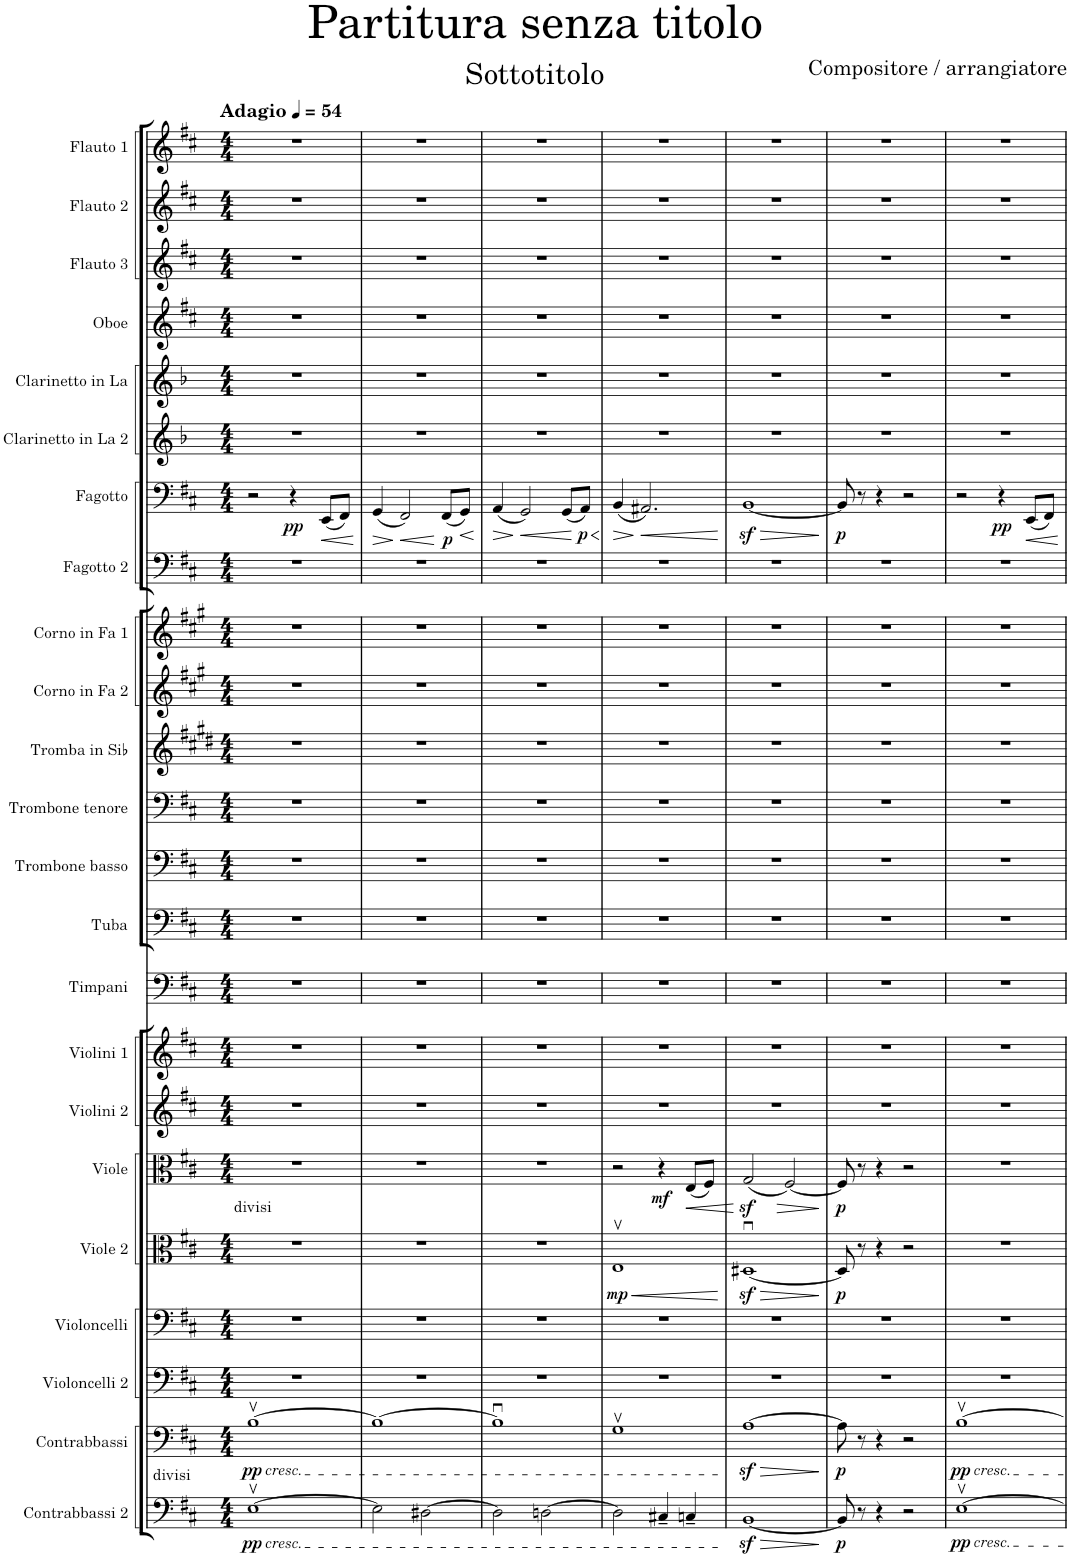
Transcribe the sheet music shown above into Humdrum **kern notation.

**kern	**dynam	**kern	**dynam	**kern	**kern	**kern	**dynam	**kern	**dynam	**kern	**kern	**kern	**kern	**kern	**kern	**kern	**kern	**kern	**kern	**kern	**dynam	**kern	**kern	**kern	**kern	**kern	**kern
*part23	*part23	*part22	*part22	*part21	*part20	*part19	*part19	*part18	*part18	*part17	*part16	*part15	*part14	*part13	*part12	*part11	*part10	*part9	*part8	*part7	*part7	*part6	*part5	*part4	*part3	*part2	*part1
*staff23	*staff23	*staff22	*staff22	*staff21	*staff20	*staff19	*staff19	*staff18	*staff18	*staff17	*staff16	*staff15	*staff14	*staff13	*staff12	*staff11	*staff10	*staff9	*staff8	*staff7	*staff7	*staff6	*staff5	*staff4	*staff3	*staff2	*staff1
*I"Contrabbassi 2	*	*I"Contrabbassi	*	*I"Violoncelli 2	*I"Violoncelli	*I"Viole 2	*	*I"Viole	*	*I"Violini 2	*I"Violini 1	*I"Timpani	*I"Tuba	*I"Trombone basso	*I"Trombone tenore	*I"Tromba in Sib	*I"Corno in Fa 2	*I"Corno in Fa 1	*I"Fagotto 2	*I"Fagotto	*	*I"Clarinetto in La 2	*I"Clarinetto in La	*I"Oboe	*I"Flauto 3	*I"Flauto 2	*I"Flauto 1
*I'Cb. 2	*	*I'Cb.	*	*	*	*	*	*	*	*I'Vl. 2	*I'Vl. 1	*I'Timp.	*I'Tba.	*I'Trb. b.	*I'Trb. t.	*I'Tr. in Sib	*I'Cor. in Fa 2	*I'Cor. in Fa 1	*I'Fag. 2	*I'Fag.	*	*I'Cl. in La 2	*I'Cl. in La	*I'Ob.	*I'Fl. 3	*I'Fl. 2	*I'Fl. 1
*clefF4	*	*clefF4	*	*clefF4	*clefF4	*clefC3	*	*clefC3	*	*clefG2	*clefG2	*clefF4	*clefF4	*clefF4	*clefF4	*clefG2	*clefG2	*clefG2	*clefF4	*clefF4	*	*clefG2	*clefG2	*clefG2	*clefG2	*clefG2	*clefG2
*Trd7c12	*	*Trd7c12	*	*	*	*	*	*	*	*	*	*	*	*	*	*Trd1c2	*Trd4c7	*Trd4c7	*	*	*	*Trd2c3	*Trd2c3	*	*	*	*
*k[f#c#]	*	*k[f#c#]	*	*k[f#c#]	*k[f#c#]	*k[f#c#]	*	*k[f#c#]	*	*k[f#c#]	*k[f#c#]	*k[f#c#]	*k[f#c#]	*k[f#c#]	*k[f#c#]	*k[f#c#g#d#]	*k[f#c#g#]	*k[f#c#g#]	*k[f#c#]	*k[f#c#]	*	*k[b-]	*k[b-]	*k[f#c#]	*k[f#c#]	*k[f#c#]	*k[f#c#]
*M4/4	*	*M4/4	*	*M4/4	*M4/4	*M4/4	*	*M4/4	*	*M4/4	*M4/4	*M4/4	*M4/4	*M4/4	*M4/4	*M4/4	*M4/4	*M4/4	*M4/4	*M4/4	*	*M4/4	*M4/4	*M4/4	*M4/4	*M4/4	*M4/4
*MM54	*	*MM54	*	*MM54	*MM54	*MM54	*	*MM54	*	*MM54	*MM54	*MM54	*MM54	*MM54	*MM54	*MM54	*MM54	*MM54	*MM54	*MM54	*	*MM54	*MM54	*MM54	*MM54	*MM54	*MM54
=1	=1	=1	=1	=1	=1	=1	=1	=1	=1	=1	=1	=1	=1	=1	=1	=1	=1	=1	=1	=1	=1	=1	=1	=1	=1	=1	=1
!	!	!	!	!	!	!	!	!	!	!	!	!	!	!	!	!	!	!	!	!	!	!	!	!	!	!	!LO:TX:a:B:t=Adagio
!	!	!	!	!	!	!	!	!LO:TX:b:t=divisi	!	!	!	!	!	!	!	!	!	!	!	!	!	!	!	!	!	!	!
!	!	!LO:TX:b:t=divisi	!	!	!	!	!	!	!	!	!	!	!	!	!	!	!	!	!	!	!	!	!	!	!	!	!
!	!	!LO:TX:b:i:t=cresc.	!	!	!	!	!	!	!	!	!	!	!	!	!	!	!	!	!	!	!	!	!	!	!	!	!
!LO:TX:b:i:t=cresc.	!	!	!	!	!	!	!	!	!	!	!	!	!	!	!	!	!	!	!	!	!	!	!	!	!	!	!
!	!LO:DY:b	!	!LO:DY:b	!	!	!	!	!	!	!	!	!	!	!	!	!	!	!	!	!	!	!	!	!	!	!	!
[1Ev	pp	[1Bv	pp	1r	1r	1r	.	1r	.	1r	1r	1r	1r	1r	1r	1r	1r	1r	1r	2r	.	1r	1r	1r	1r	1r	1r
!	!	!	!	!	!	!	!	!	!	!	!	!	!	!	!	!	!	!	!	!	!LO:DY:b	!	!	!	!	!	!
.	.	.	.	.	.	.	.	.	.	.	.	.	.	.	.	.	.	.	.	4r	pp	.	.	.	.	.	.
!	!	!	!	!	!	!	!	!	!	!	!	!	!	!	!	!	!	!	!	!	!LO:HP:b	!	!	!	!	!	!
.	.	.	.	.	.	.	.	.	.	.	.	.	.	.	.	.	.	.	.	(8EE/L	<	.	.	.	.	.	.
.	.	.	.	.	.	.	.	.	.	.	.	.	.	.	.	.	.	.	.	8FF#/J)	.	.	.	.	.	.	.
.	.	.	.	.	.	.	.	.	.	.	.	.	.	.	.	.	.	.	.	.	[	.	.	.	.	.	.
=2	=2	=2	=2	=2	=2	=2	=2	=2	=2	=2	=2	=2	=2	=2	=2	=2	=2	=2	=2	=2	=2	=2	=2	=2	=2	=2	=2
!	!	!	!	!	!	!	!	!	!	!	!	!	!	!	!	!	!	!	!	!	!LO:HP:b	!	!	!	!	!	!
2E\]	.	1B_	.	1r	1r	1r	.	1r	.	1r	1r	1r	1r	1r	1r	1r	1r	1r	1r	(4GG/	>	1r	1r	1r	1r	1r	1r
!	!	!	!	!	!	!	!	!	!	!	!	!	!	!	!	!	!	!	!	!	!LO:HP:n=1:b	!	!	!	!	!	!
.	.	.	.	.	.	.	.	.	.	.	.	.	.	.	.	.	.	.	.	2FF#/)	] <	.	.	.	.	.	.
[2D#X\	.	.	.	.	.	.	.	.	.	.	.	.	.	.	.	.	.	.	.	.	.	.	.	.	.	.	.
!	!	!	!	!	!	!	!	!	!	!	!	!	!	!	!	!	!	!	!	!	!LO:DY:n=1:b	!	!	!	!	!	!
.	.	.	.	.	.	.	.	.	.	.	.	.	.	.	.	.	.	.	.	(8FF#/L	[ p	.	.	.	.	.	.
!	!	!	!	!	!	!	!	!	!	!	!	!	!	!	!	!	!	!	!	!	!LO:HP:b	!	!	!	!	!	!
.	.	.	.	.	.	.	.	.	.	.	.	.	.	.	.	.	.	.	.	8GG/J)	<	.	.	.	.	.	.
.	.	.	.	.	.	.	.	.	.	.	.	.	.	.	.	.	.	.	.	.	[	.	.	.	.	.	.
=3	=3	=3	=3	=3	=3	=3	=3	=3	=3	=3	=3	=3	=3	=3	=3	=3	=3	=3	=3	=3	=3	=3	=3	=3	=3	=3	=3
!	!	!	!	!	!	!	!	!	!	!	!	!	!	!	!	!	!	!	!	!	!LO:HP:b	!	!	!	!	!	!
2D#\]	.	1Bu]	.	1r	1r	1r	.	1r	.	1r	1r	1r	1r	1r	1r	1r	1r	1r	1r	(4AA/	>	1r	1r	1r	1r	1r	1r
!	!	!	!	!	!	!	!	!	!	!	!	!	!	!	!	!	!	!	!	!	!LO:HP:n=1:b	!	!	!	!	!	!
.	.	.	.	.	.	.	.	.	.	.	.	.	.	.	.	.	.	.	.	2GG/)	] <	.	.	.	.	.	.
[2Dn\	.	.	.	.	.	.	.	.	.	.	.	.	.	.	.	.	.	.	.	.	.	.	.	.	.	.	.
.	.	.	.	.	.	.	.	.	.	.	.	.	.	.	.	.	.	.	.	(8GG/L	.	.	.	.	.	.	.
!	!	!	!	!	!	!	!	!	!	!	!	!	!	!	!	!	!	!	!	!	!LO:HP:n=1:b	!	!	!	!	!	!
!	!	!	!	!	!	!	!	!	!	!	!	!	!	!	!	!	!	!	!	!	!LO:DY:n=1:b	!	!	!	!	!	!
.	.	.	.	.	.	.	.	.	.	.	.	.	.	.	.	.	.	.	.	8AA/J)	[ < p	.	.	.	.	.	.
.	.	.	.	.	.	.	.	.	.	.	.	.	.	.	.	.	.	.	.	.	[	.	.	.	.	.	.
=4	=4	=4	=4	=4	=4	=4	=4	=4	=4	=4	=4	=4	=4	=4	=4	=4	=4	=4	=4	=4	=4	=4	=4	=4	=4	=4	=4
!	!	!	!	!	!	!	!LO:HP:b	!	!	!	!	!	!	!	!	!	!	!	!	!	!LO:HP:b	!	!	!	!	!	!
!	!	!	!	!	!	!	!LO:DY:n=1:b	!	!	!	!	!	!	!	!	!	!	!	!	!	!	!	!	!	!	!	!
2D\]	.	1Gv	.	1r	1r	1Ev	< mp	2r	.	1r	1r	1r	1r	1r	1r	1r	1r	1r	1r	(4BB/	>	1r	1r	1r	1r	1r	1r
!	!	!	!	!	!	!	!	!	!	!	!	!	!	!	!	!	!	!	!	!	!LO:HP:n=1:b	!	!	!	!	!	!
.	.	.	.	.	.	.	.	.	.	.	.	.	.	.	.	.	.	.	.	2.AA#X/)	] <	.	.	.	.	.	.
!	!	!	!	!	!	!	!	!	!LO:DY:b	!	!	!	!	!	!	!	!	!	!	!	!	!	!	!	!	!	!
4C#X~/	.	.	.	.	.	.	.	4r	mf	.	.	.	.	.	.	.	.	.	.	.	.	.	.	.	.	.	.
!	!	!	!	!	!	!	!	!	!LO:HP:b	!	!	!	!	!	!	!	!	!	!	!	!	!	!	!	!	!	!
4Cn~/	.	.	.	.	.	.	.	(8E/L	<	.	.	.	.	.	.	.	.	.	.	.	.	.	.	.	.	.	.
.	.	.	.	.	.	.	.	8F#/J)	.	.	.	.	.	.	.	.	.	.	.	.	.	.	.	.	.	.	.
.	.	.	.	.	.	.	[	.	.	.	.	.	.	.	.	.	.	.	.	.	[	.	.	.	.	.	.
=5	=5	=5	=5	=5	=5	=5	=5	=5	=5	=5	=5	=5	=5	=5	=5	=5	=5	=5	=5	=5	=5	=5	=5	=5	=5	=5	=5
!	!LO:HP:b	!	!LO:HP:b	!	!	!	!LO:HP:b	!	!LO:HP:b	!	!	!	!	!	!	!	!	!	!	!	!LO:HP:b	!	!	!	!	!	!
[1BBz<	>	[1Az<	>	1r	1r	[1D#Xz<u	>	(2Gz</	>	1r	1r	1r	1r	1r	1r	1r	1r	1r	1r	[1BBz<	>	1r	1r	1r	1r	1r	1r
.	.	.	.	.	.	.	.	[2F#/)	[	.	.	.	.	.	.	.	.	.	.	.	.	.	.	.	.	.	.
.	]	.	]	.	.	.	]	.	]	.	.	.	.	.	.	.	.	.	.	.	]	.	.	.	.	.	.
=6	=6	=6	=6	=6	=6	=6	=6	=6	=6	=6	=6	=6	=6	=6	=6	=6	=6	=6	=6	=6	=6	=6	=6	=6	=6	=6	=6
!	!LO:DY:b	!	!LO:DY:b	!	!	!	!LO:DY:b	!	!LO:DY:b	!	!	!	!	!	!	!	!	!	!	!	!LO:DY:b	!	!	!	!	!	!
8BB/]	p	8A\]	p	1r	1r	8D#/]	p	8F#/]	p	1r	1r	1r	1r	1r	1r	1r	1r	1r	1r	8BB/]	p	1r	1r	1r	1r	1r	1r
8r	.	8r	.	.	.	8r	.	8r	.	.	.	.	.	.	.	.	.	.	.	8r	.	.	.	.	.	.	.
4r	.	4r	.	.	.	4r	.	4r	.	.	.	.	.	.	.	.	.	.	.	4r	.	.	.	.	.	.	.
2r	.	2r	.	.	.	2r	.	2r	.	.	.	.	.	.	.	.	.	.	.	2r	.	.	.	.	.	.	.
=7	=7	=7	=7	=7	=7	=7	=7	=7	=7	=7	=7	=7	=7	=7	=7	=7	=7	=7	=7	=7	=7	=7	=7	=7	=7	=7	=7
!	!	!LO:TX:b:i:t=cresc.	!	!	!	!	!	!	!	!	!	!	!	!	!	!	!	!	!	!	!	!	!	!	!	!	!
!LO:TX:b:i:t=cresc.	!	!	!	!	!	!	!	!	!	!	!	!	!	!	!	!	!	!	!	!	!	!	!	!	!	!	!
!	!LO:DY:b	!	!LO:DY:b	!	!	!	!	!	!	!	!	!	!	!	!	!	!	!	!	!	!	!	!	!	!	!	!
[1Ev	pp	[1Bv	pp	1r	1r	1r	.	1r	.	1r	1r	1r	1r	1r	1r	1r	1r	1r	1r	2r	.	1r	1r	1r	1r	1r	1r
!	!	!	!	!	!	!	!	!	!	!	!	!	!	!	!	!	!	!	!	!	!LO:DY:b	!	!	!	!	!	!
.	.	.	.	.	.	.	.	.	.	.	.	.	.	.	.	.	.	.	.	4r	pp	.	.	.	.	.	.
!	!	!	!	!	!	!	!	!	!	!	!	!	!	!	!	!	!	!	!	!	!LO:HP:b	!	!	!	!	!	!
.	.	.	.	.	.	.	.	.	.	.	.	.	.	.	.	.	.	.	.	(8EE/L	<	.	.	.	.	.	.
.	.	.	.	.	.	.	.	.	.	.	.	.	.	.	.	.	.	.	.	8FF#/J)	.	.	.	.	.	.	.
.	.	.	.	.	.	.	.	.	.	.	.	.	.	.	.	.	.	.	.	.	[	.	.	.	.	.	.
=	=	=	=	=	=	=	=	=	=	=	=	=	=	=	=	=	=	=	=	=	=	=	=	=	=	=	=
*-	*-	*-	*-	*-	*-	*-	*-	*-	*-	*-	*-	*-	*-	*-	*-	*-	*-	*-	*-	*-	*-	*-	*-	*-	*-	*-	*-
